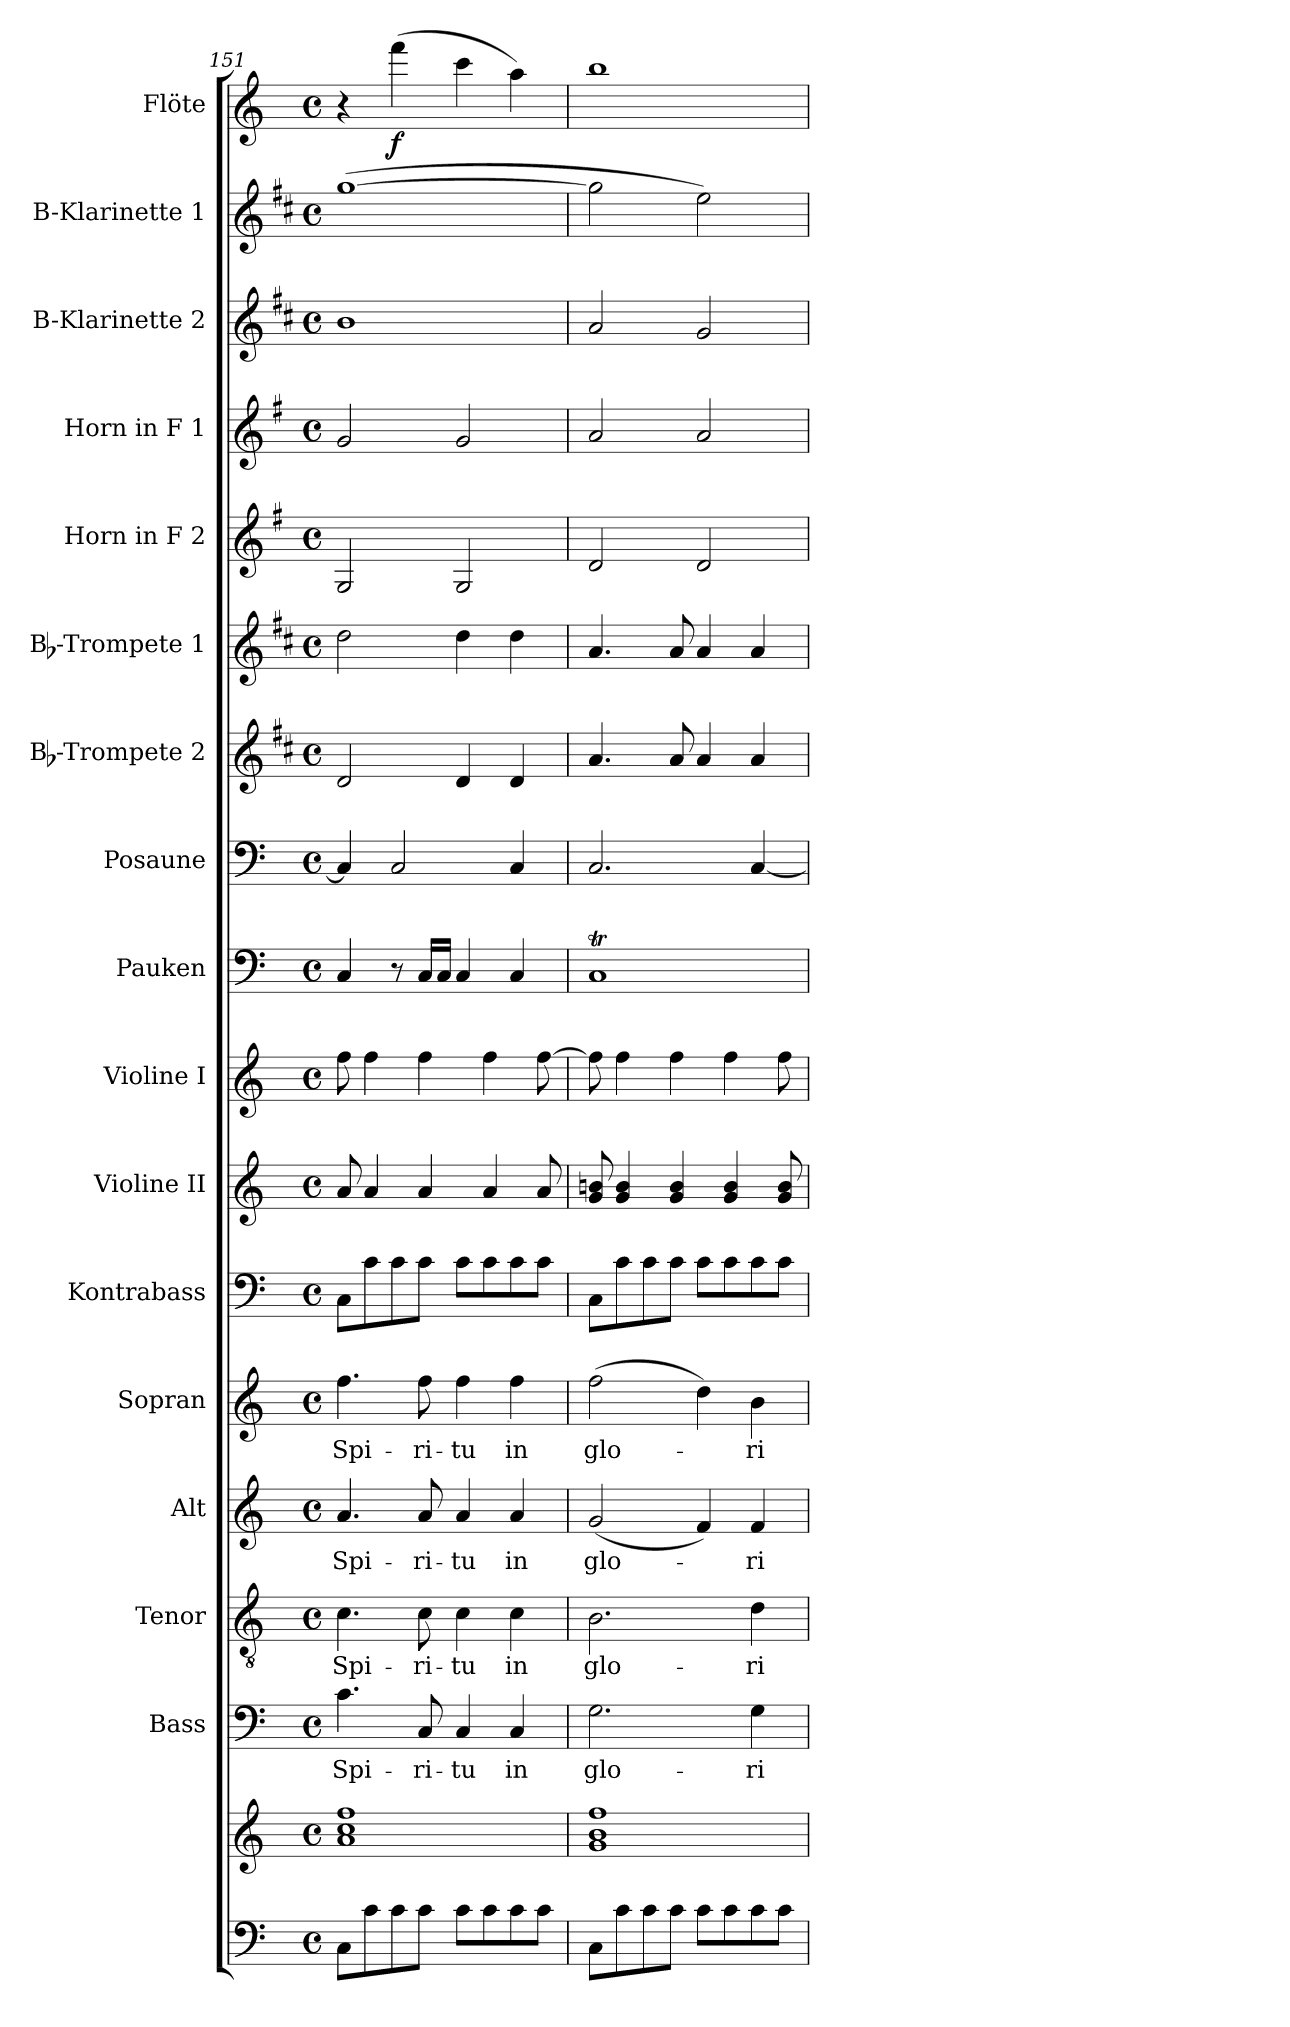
**kern	**kern	**kern	**text	**kern	**text	**kern	**text	**kern	**text	**kern	**kern	**kern	**kern	**kern	**kern	**kern	**kern	**kern	**kern	**kern	**kern	**dynam
*part17	*part17	*part16	*part16	*part15	*part15	*part14	*part14	*part13	*part13	*part12	*part11	*part10	*part9	*part8	*part7	*part6	*part5	*part4	*part3	*part2	*part1	*part1
*staff18	*staff17	*staff16	*staff16	*staff15	*staff15	*staff14	*staff14	*staff13	*staff13	*staff12	*staff11	*staff10	*staff9	*staff8	*staff7	*staff6	*staff5	*staff4	*staff3	*staff2	*staff1	*staff1
*	*	*I"Bass	*	*I"Tenor	*	*I"Alt	*	*I"Sopran	*	*I"Kontrabass	*I"Violine II	*I"Violine I	*I"Pauken	*I"Posaune	*I"Bb-Trompete 2	*I"Bb-Trompete 1	*I"Horn in F 2	*I"Horn in F 1	*I"B-Klarinette 2	*I"B-Klarinette 1	*I"Flöte	*
*	*	*I'B.	*	*I'T.	*	*I'A.	*	*I'S.	*	*I'Kb.	*I'Vl. II	*I'Vl. I	*I'Pk.	*I'Pos.	*I'Bb Trp. 2	*I'Bb Trp. 1	*I'Hrn. 2	*I'Hrn. 1	*I'B Kl. 2	*I'B Kl. 1	*I'Fl.	*
!!LO:PB:g=z
*clefF4	*clefG2	*clefF4	*	*clefGv2	*	*clefG2	*	*clefG2	*	*clefF4	*clefG2	*clefG2	*clefF4	*clefF4	*clefG2	*clefG2	*clefG2	*clefG2	*clefG2	*clefG2	*clefG2	*
*	*	*	*	*	*	*	*	*	*	*ITrd7c12	*	*	*	*	*ITrd1c2	*ITrd1c2	*ITrd4c7	*ITrd4c7	*ITrd1c2	*ITrd1c2	*	*
*k[]	*k[]	*k[]	*	*k[]	*	*k[]	*	*k[]	*	*k[]	*k[]	*k[]	*k[]	*k[]	*k[]	*k[]	*k[]	*k[]	*k[]	*k[]	*k[]	*
*C:	*C:	*C:	*	*C:	*	*C:	*	*C:	*	*C:	*C:	*C:	*C:	*C:	*C:	*C:	*C:	*C:	*C:	*C:	*C:	*
*M4/4	*M4/4	*M4/4	*	*M4/4	*	*M4/4	*	*M4/4	*	*M4/4	*M4/4	*M4/4	*M4/4	*M4/4	*M4/4	*M4/4	*M4/4	*M4/4	*M4/4	*M4/4	*M4/4	*
*met(c)	*met(c)	*met(c)	*	*met(c)	*	*met(c)	*	*met(c)	*	*met(c)	*met(c)	*met(c)	*met(c)	*met(c)	*met(c)	*met(c)	*met(c)	*met(c)	*met(c)	*met(c)	*met(c)	*
=151	=151	=151	=151	=151	=151	=151	=151	=151	=151	=151	=151	=151	=151	=151	=151	=151	=151	=151	=151	=151	=151	=151
!	!	!	!LO:LY:b	!	!LO:LY:b	!	!LO:LY:b	!	!LO:LY:b	!	!	!	!	!	!	!	!	!	!	!	!	!
8C\L	1a 1cc 1ff	4.c\	Spi-	4.c\	Spi-	4.a/	Spi-	4.ff\	Spi-	8CC\L	8a/	8ff\	4C/	4C/]	2c/	2cc\	2C/	2c/	1a	(>[1ff	4r	.
8c\	.	.	.	.	.	.	.	.	.	8C\	4a/	4ff\	.	.	.	.	.	.	.	.	.	.
!	!	!	!	!	!	!	!	!	!	!	!	!	!	!	!	!	!	!	!	!	!	!LO:DY:b
8c\	.	.	.	.	.	.	.	.	.	8C\	.	.	8r	2C/	.	.	.	.	.	.	(>4fff\	f
!	!	!	!LO:LY:b	!	!LO:LY:b	!	!LO:LY:b	!	!LO:LY:b	!	!	!	!	!	!	!	!	!	!	!	!	!
8c\J	.	8C/	-ri-	8c\	-ri-	8a/	-ri-	8ff\	-ri-	8C\J	4a/	4ff\	16C/LL	.	.	.	.	.	.	.	.	.
.	.	.	.	.	.	.	.	.	.	.	.	.	16C/JJ	.	.	.	.	.	.	.	.	.
!	!	!	!LO:LY:b	!	!LO:LY:b	!	!LO:LY:b	!	!LO:LY:b	!	!	!	!	!	!	!	!	!	!	!	!	!
8c\L	.	4C/	-tu	4c\	-tu	4a/	-tu	4ff\	-tu	8C\L	.	.	4C/	.	4c/	4cc\	2C/	2c/	.	.	4ccc\	.
8c\	.	.	.	.	.	.	.	.	.	8C\	4a/	4ff\	.	.	.	.	.	.	.	.	.	.
!	!	!	!LO:LY:b	!	!LO:LY:b	!	!LO:LY:b	!	!LO:LY:b	!	!	!	!	!	!	!	!	!	!	!	!	!
8c\	.	4C/	in	4c\	in	4a/	in	4ff\	in	8C\	.	.	4C/	4C/	4c/	4cc\	.	.	.	.	4aa\)	.
8c\J	.	.	.	.	.	.	.	.	.	8C\J	8a/	[8ff\	.	.	.	.	.	.	.	.	.	.
=152	=152	=152	=152	=152	=152	=152	=152	=152	=152	=152	=152	=152	=152	=152	=152	=152	=152	=152	=152	=152	=152	=152
!	!	!	!LO:LY:b	!	!LO:LY:b	!	!LO:LY:b	!	!LO:LY:b	!	!	!	!	!	!	!	!	!	!	!	!	!
8C\L	1g 1b 1ff	2.G\	glo-	2.B\	glo-	(<2g/	glo-	(>2ff\	glo-	8CC\L	8g/ 8bn/	8ff\]	1CT	2.C/	4.g/	4.g/	2G/	2d/	2g/	2ff\]	1bb	.
8c\	.	.	.	.	.	.	.	.	.	8C\	4g/ 4b/	4ff\	.	.	.	.	.	.	.	.	.	.
8c\	.	.	.	.	.	.	.	.	.	8C\	.	.	.	.	.	.	.	.	.	.	.	.
8c\J	.	.	.	.	.	.	.	.	.	8C\J	4g/ 4b/	4ff\	.	.	8g/	8g/	.	.	.	.	.	.
8c\L	.	.	.	.	.	4f/)	.	4dd\)	.	8C\L	.	.	.	.	4g/	4g/	2G/	2d/	2f/	2dd\)	.	.
8c\	.	.	.	.	.	.	.	.	.	8C\	4g/ 4b/	4ff\	.	.	.	.	.	.	.	.	.	.
!	!	!	!LO:LY:b	!	!LO:LY:b	!	!LO:LY:b	!	!LO:LY:b	!	!	!	!	!	!	!	!	!	!	!	!	!
8c\	.	4G\	-ri-	4d\	-ri-	4f/	-ri-	4b\	-ri-	8C\	.	.	.	[4C/	4g/	4g/	.	.	.	.	.	.
8c\J	.	.	.	.	.	.	.	.	.	8C\J	8g/ 8b/	8ff\	.	.	.	.	.	.	.	.	.	.
=	=	=	=	=	=	=	=	=	=	=	=	=	=	=	=	=	=	=	=	=	=	=
*-	*-	*-	*-	*-	*-	*-	*-	*-	*-	*-	*-	*-	*-	*-	*-	*-	*-	*-	*-	*-	*-	*-
